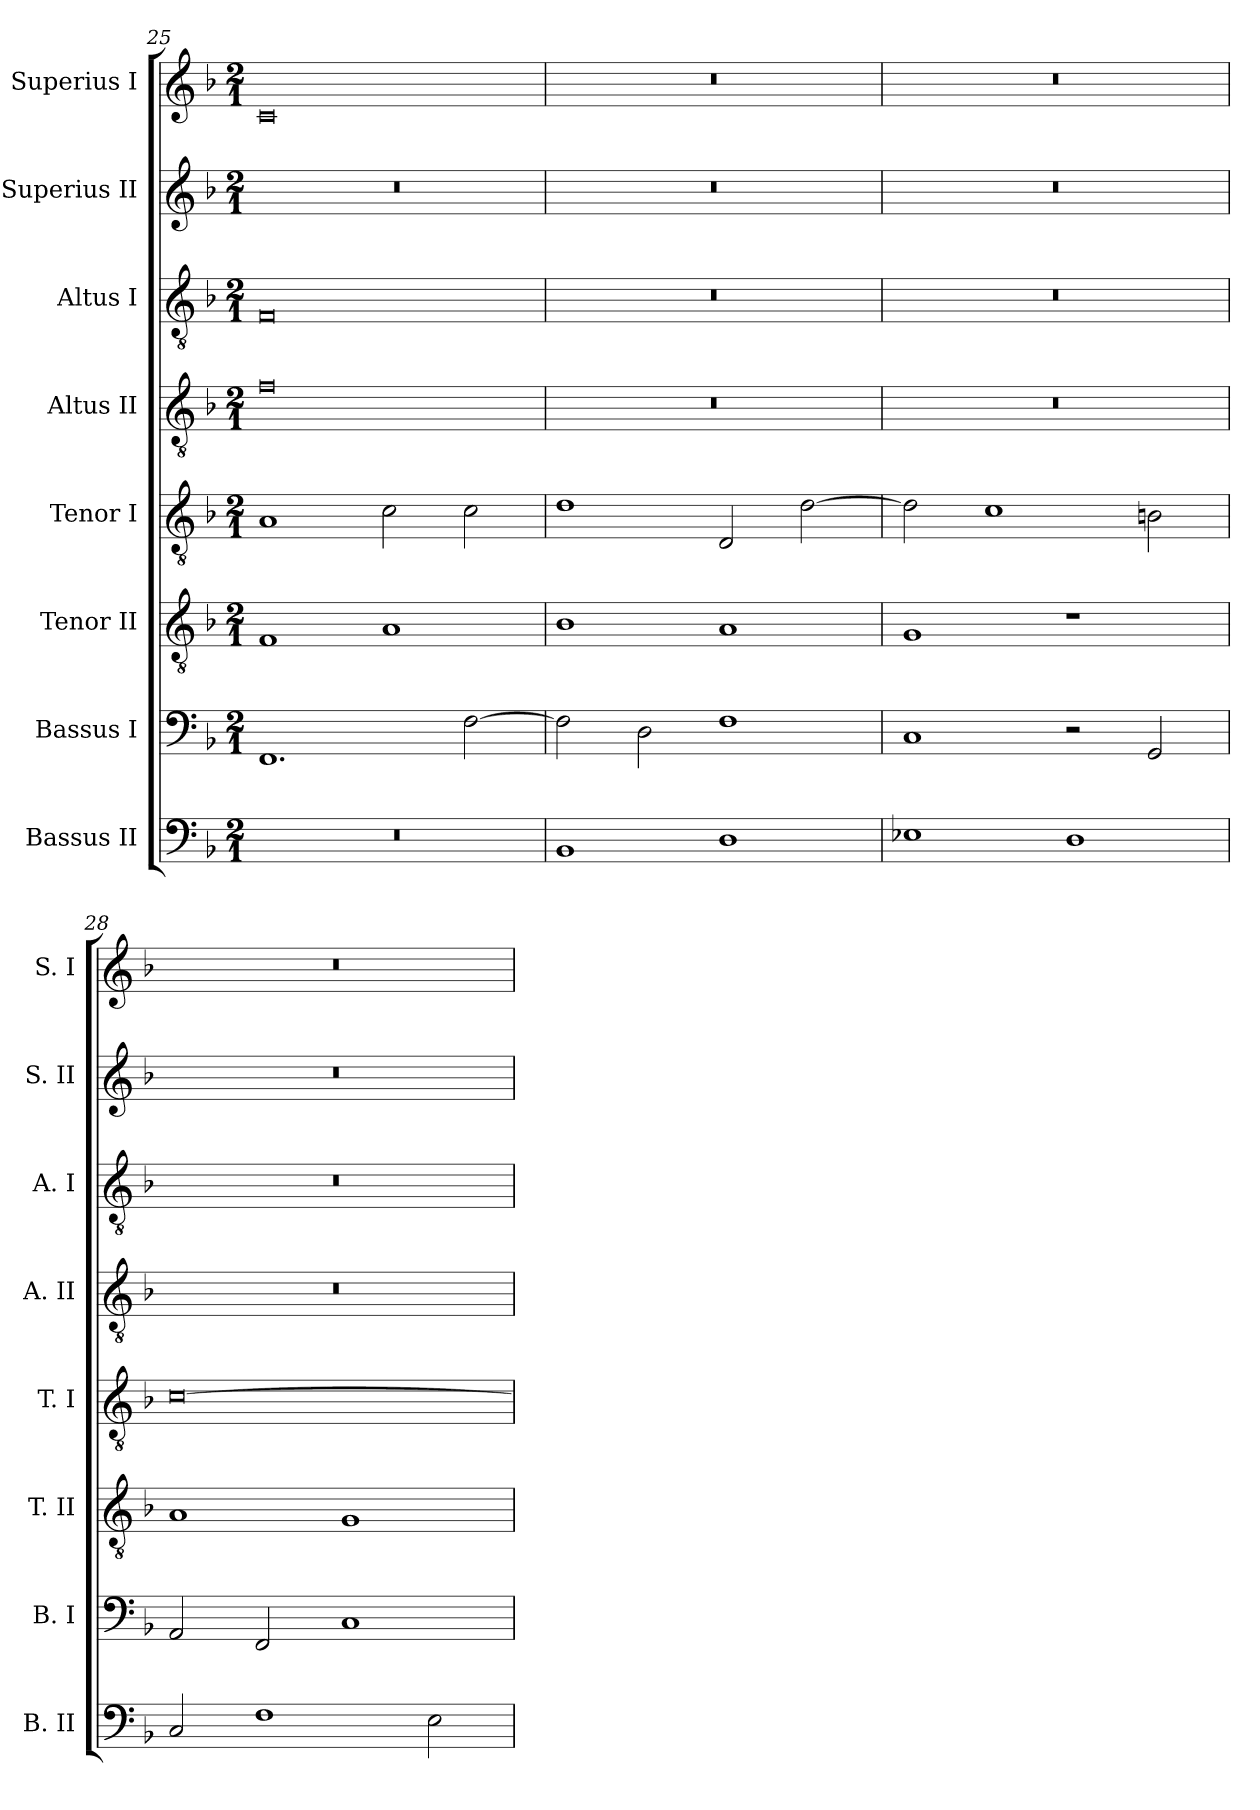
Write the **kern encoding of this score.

**kern	**kern	**kern	**kern	**kern	**kern	**kern	**kern
*part8	*part7	*part6	*part5	*part4	*part3	*part2	*part1
*staff8	*staff7	*staff6	*staff5	*staff4	*staff3	*staff2	*staff1
*I"Bassus II	*I"Bassus I	*I"Tenor II	*I"Tenor I	*I"Altus II	*I"Altus I	*I"Superius II	*I"Superius I
*I'B. II	*I'B. I	*I'T. II	*I'T. I	*I'A. II	*I'A. I	*I'S. II	*I'S. I
*clefF4	*clefF4	*clefGv2	*clefGv2	*clefGv2	*clefGv2	*clefG2	*clefG2
*k[b-]	*k[b-]	*k[b-]	*k[b-]	*k[b-]	*k[b-]	*k[b-]	*k[b-]
*F:	*F:	*F:	*F:	*F:	*F:	*F:	*F:
*M2/1	*M2/1	*M2/1	*M2/1	*M2/1	*M2/1	*M2/1	*M2/1
=25	=25	=25	=25	=25	=25	=25	=25
0r	1.FF	1F	1A	0f	0F	0r	0c
.	.	1A	2c	.	.	.	.
.	[2F	.	2c	.	.	.	.
=26	=26	=26	=26	=26	=26	=26	=26
1BB-	2F]	1B-	1d	0r	0r	0r	0r
.	2D	.	.	.	.	.	.
1D	1F	1A	2D	.	.	.	.
.	.	.	[2d	.	.	.	.
=27	=27	=27	=27	=27	=27	=27	=27
1E-X	1C	1G	2d]	0r	0r	0r	0r
.	.	.	1c	.	.	.	.
1D	2r	1r	.	.	.	.	.
.	2GG	.	2Bn	.	.	.	.
=28	=28	=28	=28	=28	=28	=28	=28
2C	2AA	1A	[0c	0r	0r	0r	0r
1F	2FF	.	.	.	.	.	.
.	1C	1G	.	.	.	.	.
2E	.	.	.	.	.	.	.
=	=	=	=	=	=	=	=
*-	*-	*-	*-	*-	*-	*-	*-
